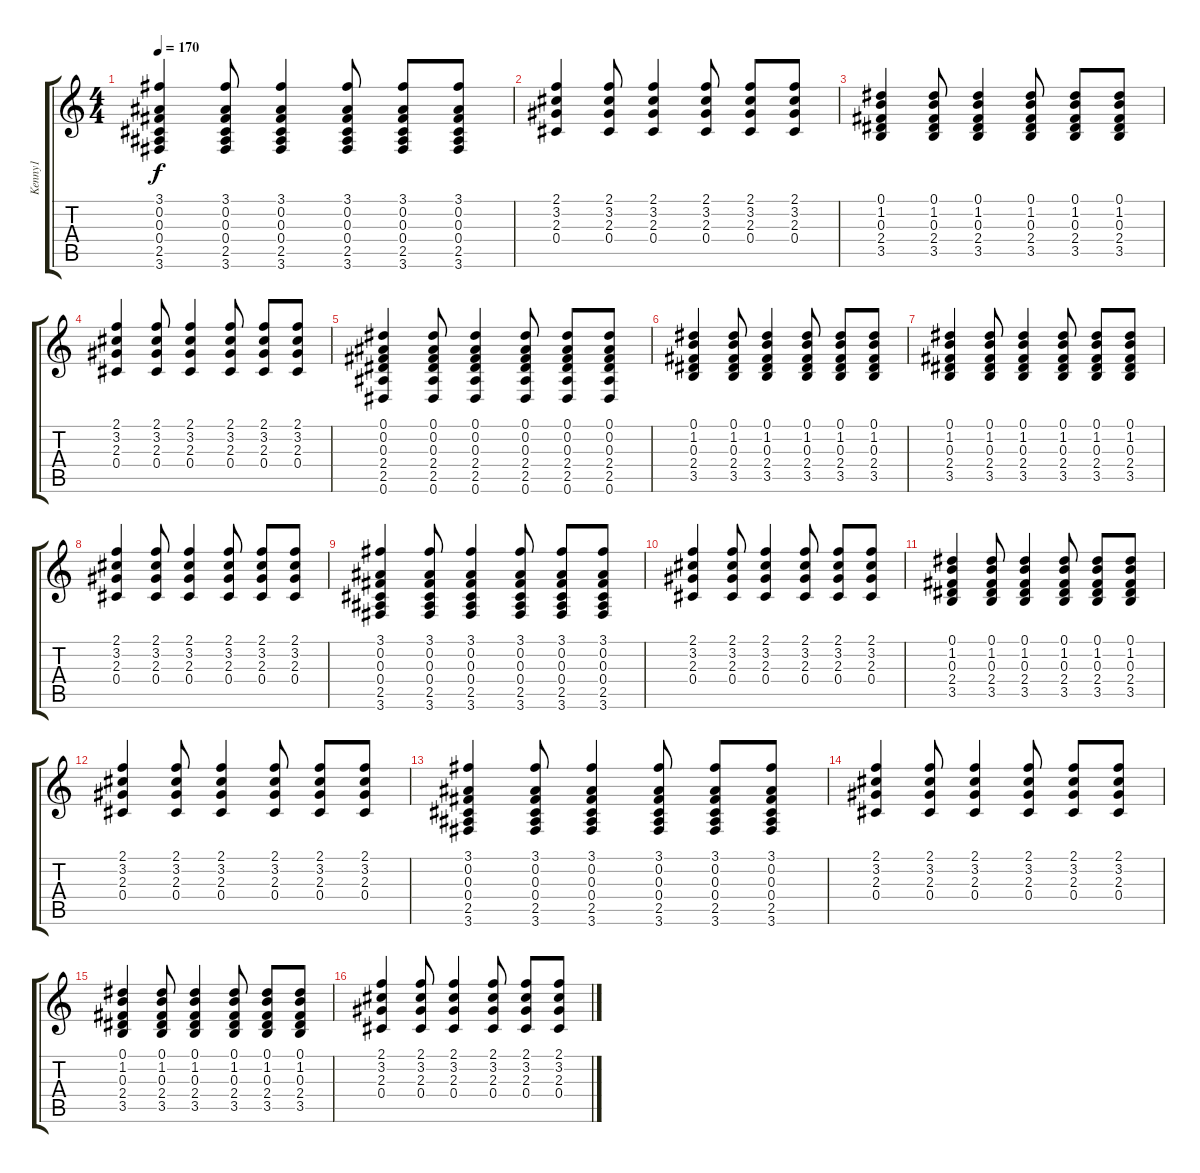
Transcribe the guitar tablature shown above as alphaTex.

\track ("Kenny1" "Kenny1") {instrument distortionguitar}
\staff {score tabs}
\tuning (Eb4 Bb3 Gb3 Db3 Ab2 Eb2) {hide}
\ts (4 4)
\tempo 170
\clef g2
\ks c
(3.1 0.2 0.3 0.4 2.5 3.6).4{dy f} (3.1 0.2 0.3 0.4 2.5 3.6).8 (3.1 0.2 0.3 0.4 2.5 3.6).4 (3.1 0.2 0.3 0.4 2.5 3.6).8 (3.1 0.2 0.3 0.4 2.5 3.6).8 (3.1 0.2 0.3 0.4 2.5 3.6).8 |
(2.1 3.2 2.3 0.4).4 (2.1 3.2 2.3 0.4).8 (2.1 3.2 2.3 0.4).4 (2.1 3.2 2.3 0.4).8 (2.1 3.2 2.3 0.4).8 (2.1 3.2 2.3 0.4).8 |
(0.1 1.2 0.3 2.4 3.5).4 (0.1 1.2 0.3 2.4 3.5).8 (0.1 1.2 0.3 2.4 3.5).4 (0.1 1.2 0.3 2.4 3.5).8 (0.1 1.2 0.3 2.4 3.5).8 (0.1 1.2 0.3 2.4 3.5).8 |
(2.1 3.2 2.3 0.4).4 (2.1 3.2 2.3 0.4).8 (2.1 3.2 2.3 0.4).4 (2.1 3.2 2.3 0.4).8 (2.1 3.2 2.3 0.4).8 (2.1 3.2 2.3 0.4).8 |
(0.1 0.2 0.3 2.4 2.5 0.6).4 (0.1 0.2 0.3 2.4 2.5 0.6).8 (0.1 0.2 0.3 2.4 2.5 0.6).4 (0.1 0.2 0.3 2.4 2.5 0.6).8 (0.1 0.2 0.3 2.4 2.5 0.6).8 (0.1 0.2 0.3 2.4 2.5 0.6).8 |
(0.1 1.2 0.3 2.4 3.5).4 (0.1 1.2 0.3 2.4 3.5).8 (0.1 1.2 0.3 2.4 3.5).4 (0.1 1.2 0.3 2.4 3.5).8 (0.1 1.2 0.3 2.4 3.5).8 (0.1 1.2 0.3 2.4 3.5).8 |
(0.1 1.2 0.3 2.4 3.5).4 (0.1 1.2 0.3 2.4 3.5).8 (0.1 1.2 0.3 2.4 3.5).4 (0.1 1.2 0.3 2.4 3.5).8 (0.1 1.2 0.3 2.4 3.5).8 (0.1 1.2 0.3 2.4 3.5).8 |
(2.1 3.2 2.3 0.4).4 (2.1 3.2 2.3 0.4).8 (2.1 3.2 2.3 0.4).4 (2.1 3.2 2.3 0.4).8 (2.1 3.2 2.3 0.4).8 (2.1 3.2 2.3 0.4).8 |
(3.1 0.2 0.3 0.4 2.5 3.6).4{instrument electricguitarclean} (3.1 0.2 0.3 0.4 2.5 3.6).8 (3.1 0.2 0.3 0.4 2.5 3.6).4 (3.1 0.2 0.3 0.4 2.5 3.6).8 (3.1 0.2 0.3 0.4 2.5 3.6).8 (3.1 0.2 0.3 0.4 2.5 3.6).8 |
(2.1 3.2 2.3 0.4).4 (2.1 3.2 2.3 0.4).8 (2.1 3.2 2.3 0.4).4 (2.1 3.2 2.3 0.4).8 (2.1 3.2 2.3 0.4).8 (2.1 3.2 2.3 0.4).8 |
(0.1 1.2 0.3 2.4 3.5).4 (0.1 1.2 0.3 2.4 3.5).8 (0.1 1.2 0.3 2.4 3.5).4 (0.1 1.2 0.3 2.4 3.5).8 (0.1 1.2 0.3 2.4 3.5).8 (0.1 1.2 0.3 2.4 3.5).8 |
(2.1 3.2 2.3 0.4).4 (2.1 3.2 2.3 0.4).8 (2.1 3.2 2.3 0.4).4 (2.1 3.2 2.3 0.4).8 (2.1 3.2 2.3 0.4).8 (2.1 3.2 2.3 0.4).8 |
(3.1 0.2 0.3 0.4 2.5 3.6).4 (3.1 0.2 0.3 0.4 2.5 3.6).8 (3.1 0.2 0.3 0.4 2.5 3.6).4 (3.1 0.2 0.3 0.4 2.5 3.6).8 (3.1 0.2 0.3 0.4 2.5 3.6).8 (3.1 0.2 0.3 0.4 2.5 3.6).8 |
(2.1 3.2 2.3 0.4).4 (2.1 3.2 2.3 0.4).8 (2.1 3.2 2.3 0.4).4 (2.1 3.2 2.3 0.4).8 (2.1 3.2 2.3 0.4).8 (2.1 3.2 2.3 0.4).8 |
(0.1 1.2 0.3 2.4 3.5).4 (0.1 1.2 0.3 2.4 3.5).8 (0.1 1.2 0.3 2.4 3.5).4 (0.1 1.2 0.3 2.4 3.5).8 (0.1 1.2 0.3 2.4 3.5).8 (0.1 1.2 0.3 2.4 3.5).8 |
(2.1 3.2 2.3 0.4).4 (2.1 3.2 2.3 0.4).8 (2.1 3.2 2.3 0.4).4 (2.1 3.2 2.3 0.4).8 (2.1 3.2 2.3 0.4).8 (2.1 3.2 2.3 0.4).8
